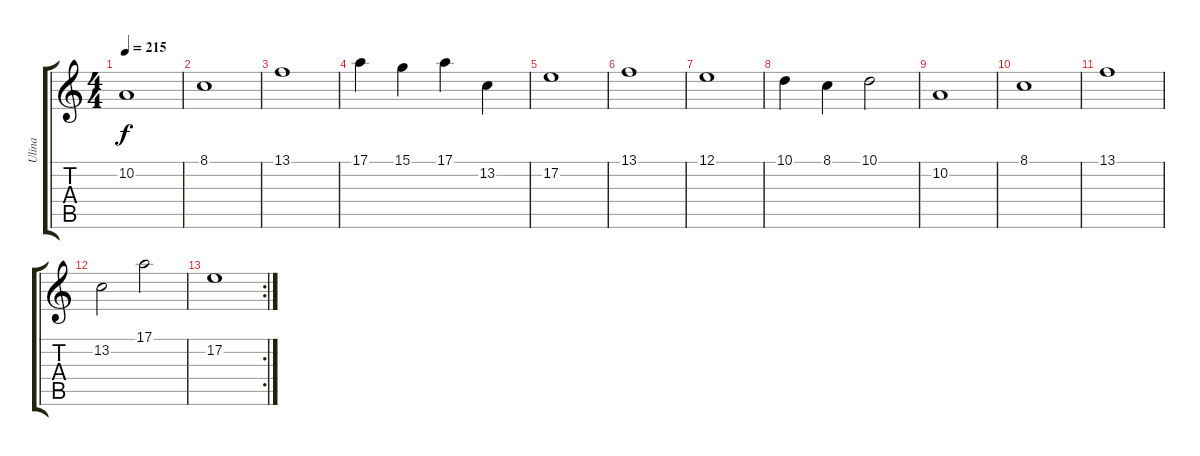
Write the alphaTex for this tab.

\track ("Ulina" "Ulina") {instrument ocarina}
\staff {score tabs}
\tuning (E4 B3 G3 D3 A2 E2) {hide}
\ts (4 4)
\tempo 215
\clef g2
\ks c
10.2.1{dy f} |
8.1.1 |
13.1.1 |
17.1.4 15.1.4 17.1.4 13.2.4 |
17.2.1 |
13.1.1 |
12.1.1 |
10.1.4 8.1.4 10.1.2 |
10.2.1 |
8.1.1 |
13.1.1 |
13.2.2 17.1.2 |
\rc 2
17.2.1
